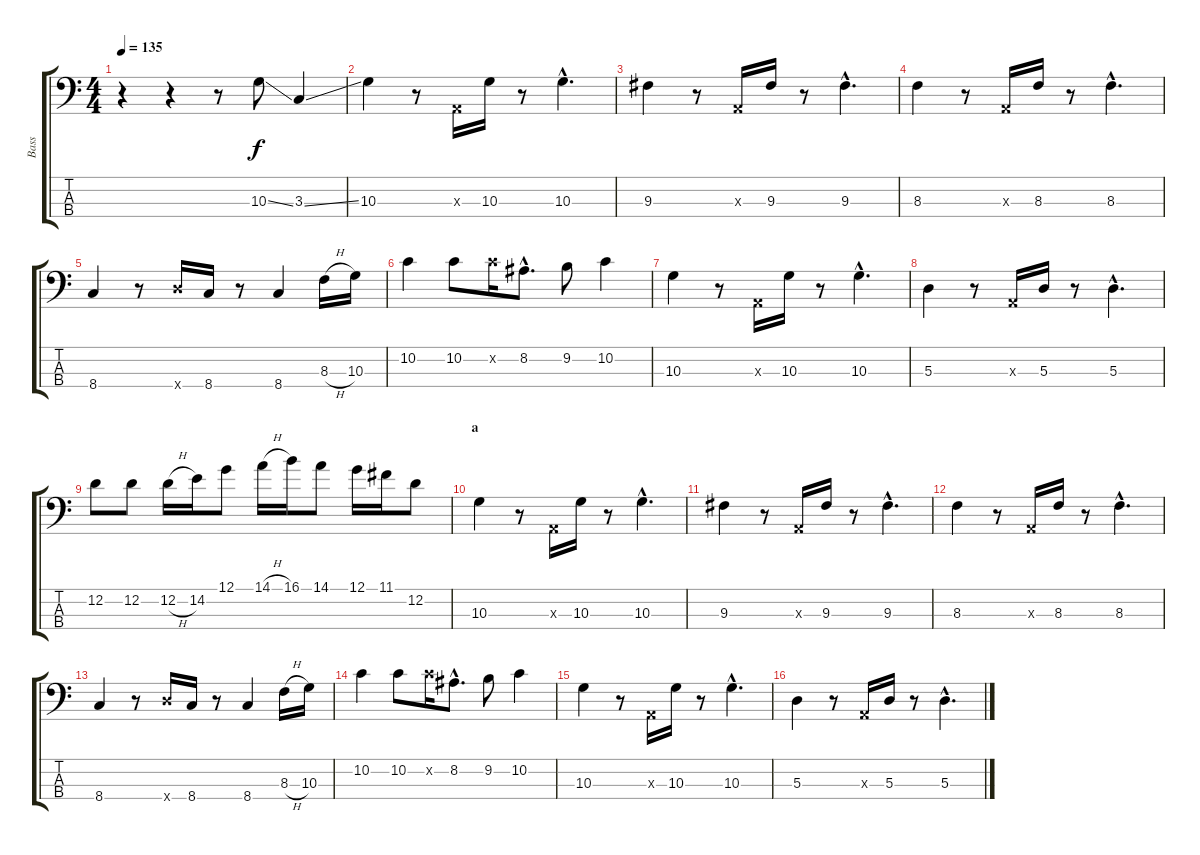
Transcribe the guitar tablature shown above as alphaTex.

\track ("Bass" "Bass") {instrument electricbassfinger}
\staff {score tabs}
\tuning (G2 D2 A1 E1) {hide}
\ts (4 4)
\tempo 135
\clef f4
\ks c
r.4{dy f instrument electricbassfinger} r.4 r.8 10.3{ss}.8 3.3{ss}.4 |
10.3.4 r.8 0.3{x}.16 10.3.16 r.8 10.3{hac}.4{d} |
9.3.4 r.8 0.3{x}.16 9.3.16 r.8 9.3{hac}.4{d} |
8.3.4 r.8 0.3{x}.16 8.3.16 r.8 8.3{hac}.4{d} |
8.4.4 r.8 10.4{x}.16 8.4.16 r.8 8.4.4 8.3{h}.16 10.3.16 |
10.2.4 10.2.8 10.2{x}.16 8.2{hac}.8{d} 9.2.8 10.2.4 |
10.3.4 r.8 0.3{x}.16 10.3.16 r.8 10.3{hac}.4{d} |
5.3.4 r.8 0.3{x}.16 5.3.16 r.8 5.3{hac}.4{d} |
12.2.8 12.2.8 12.2{h}.16 14.2.16 12.1.8 14.1{h}.16 16.1.16 14.1.8 12.1.16 11.1.16 12.2.8 |
\section ("" "a")
10.3.4 r.8 0.3{x}.16 10.3.16 r.8 10.3{hac}.4{d} |
9.3.4 r.8 0.3{x}.16 9.3.16 r.8 9.3{hac}.4{d} |
8.3.4 r.8 0.3{x}.16 8.3.16 r.8 8.3{hac}.4{d} |
8.4.4 r.8 10.4{x}.16 8.4.16 r.8 8.4.4 8.3{h}.16 10.3.16 |
10.2.4 10.2.8 10.2{x}.16 8.2{hac}.8{d} 9.2.8 10.2.4 |
10.3.4 r.8 0.3{x}.16 10.3.16 r.8 10.3{hac}.4{d} |
5.3.4 r.8 0.3{x}.16 5.3.16 r.8 5.3{hac}.4{d}
